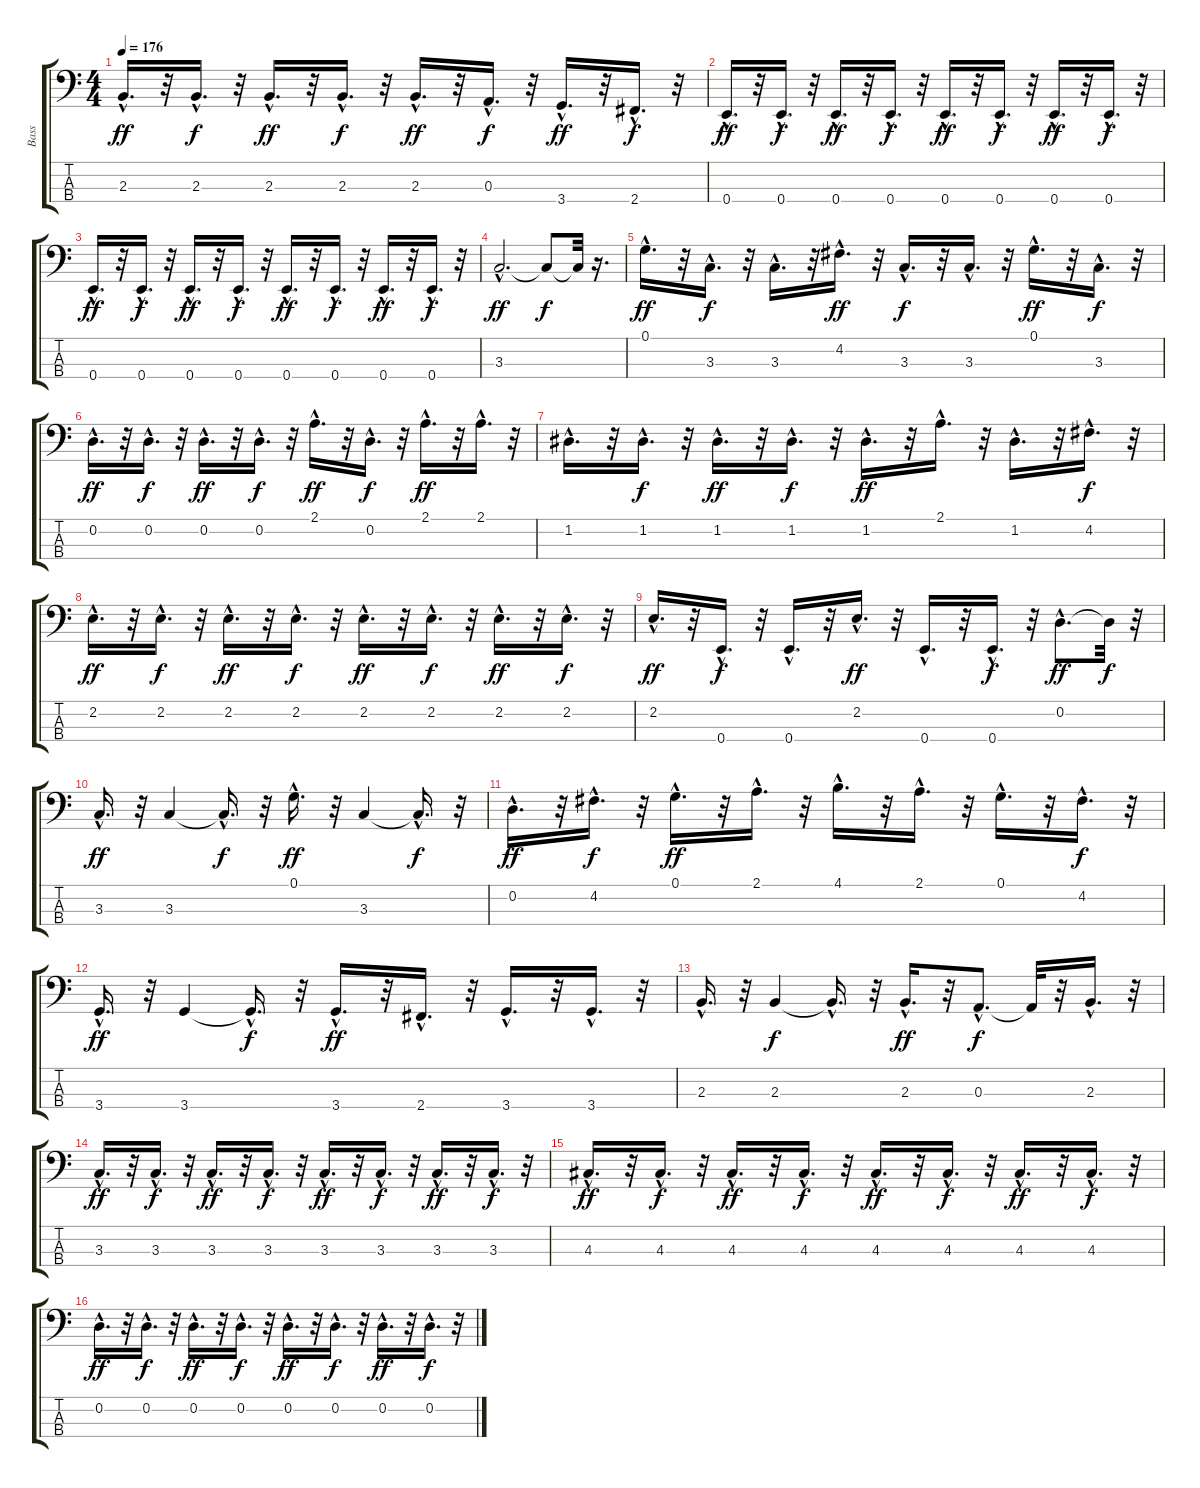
\track ("Bass" "Bass") {instrument electricbassfinger}
\staff {score tabs}
\tuning (G2 D2 A1 E1) {hide}
\ts (4 4)
\tempo 176
\clef f4
\ks c
2.3{hac}.16{d dy ff} r.32 2.3{hac}.16{d dy f} r.32 2.3{hac}.16{d dy ff} r.32 2.3{hac}.16{d dy f} r.32 2.3{hac}.16{d dy ff} r.32 0.3{hac}.16{d dy f} r.32 3.4{hac}.16{d dy ff} r.32 2.4{hac}.16{d dy f} r.32 |
0.4{hac}.16{d dy ff} r.32 0.4{hac}.16{d dy f} r.32 0.4{hac}.16{d dy ff} r.32 0.4{hac}.16{d dy f} r.32 0.4{hac}.16{d dy ff} r.32 0.4{hac}.16{d dy f} r.32 0.4{hac}.16{d dy ff} r.32 0.4{hac}.16{d dy f} r.32 |
0.4{hac}.16{d dy ff} r.32 0.4{hac}.16{d dy f} r.32 0.4{hac}.16{d dy ff} r.32 0.4{hac}.16{d dy f} r.32 0.4{hac}.16{d dy ff} r.32 0.4{hac}.16{d dy f} r.32 0.4{hac}.16{d dy ff} r.32 0.4{hac}.16{d dy f} r.32 |
3.3{hac}.2{d dy ff} 3.3{t}.8{dy f} 3.3{t}.32 r.16{d} |
0.1{hac}.16{d dy ff} r.32 3.3{hac}.16{d dy f} r.32 3.3{hac}.16{d} r.32 4.2{hac}.16{d dy ff} r.32 3.3{hac}.16{d dy f} r.32 3.3{hac}.16{d} r.32 0.1{hac}.16{d dy ff} r.32 3.3{hac}.16{d dy f} r.32 |
0.2{hac}.16{d dy ff} r.32 0.2{hac}.16{d dy f} r.32 0.2{hac}.16{d dy ff} r.32 0.2{hac}.16{d dy f} r.32 2.1{hac}.16{d dy ff} r.32 0.2{hac}.16{d dy f} r.32 2.1{hac}.16{d dy ff} r.32 2.1{hac}.16{d} r.32 |
1.2{hac}.16{d} r.32 1.2{hac}.16{d dy f} r.32 1.2{hac}.16{d dy ff} r.32 1.2{hac}.16{d dy f} r.32 1.2{hac}.16{d dy ff} r.32 2.1{hac}.16{d} r.32 1.2{hac}.16{d} r.32 4.2{hac}.16{d dy f} r.32 |
2.2{hac}.16{d dy ff} r.32 2.2{hac}.16{d dy f} r.32 2.2{hac}.16{d dy ff} r.32 2.2{hac}.16{d dy f} r.32 2.2{hac}.16{d dy ff} r.32 2.2{hac}.16{d dy f} r.32 2.2{hac}.16{d dy ff} r.32 2.2{hac}.16{d dy f} r.32 |
2.2{hac}.16{d dy ff} r.32 0.4{hac}.16{d dy f} r.32 0.4{hac}.16{d} r.32 2.2{hac}.16{d dy ff} r.32 0.4{hac}.16{d} r.32 0.4{hac}.16{d dy f} r.32 0.2{hac}.8{d dy ff} 0.2{t}.32{dy f} r.32 |
3.3{hac}.16{d dy ff} r.32 3.3.4 3.3{hac t}.16{d dy f} r.32 0.1{hac}.16{d dy ff} r.32 3.3.4 3.3{hac t}.16{d dy f} r.32 |
0.2{hac}.16{d dy ff} r.32 4.2{hac}.16{d dy f} r.32 0.1{hac}.16{d dy ff} r.32 2.1{hac}.16{d} r.32 4.1{hac}.16{d} r.32 2.1{hac}.16{d} r.32 0.1{hac}.16{d} r.32 4.2{hac}.16{d dy f} r.32 |
3.4{hac}.16{d dy ff} r.32 3.4.4 3.4{hac t}.16{d dy f} r.32 3.4{hac}.16{d dy ff} r.32 2.4{hac}.16{d} r.32 3.4{hac}.16{d} r.32 3.4{hac}.16{d} r.32 |
2.3{hac}.16{d} r.32 2.3.4{dy f} 2.3{hac t}.16{d} r.32 2.3{hac}.16{d dy ff} r.32 0.3{hac}.8{d dy f} 0.3{t}.32 r.32 2.3{hac}.16{d} r.32 |
3.3{hac}.16{d dy ff} r.32 3.3{hac}.16{d dy f} r.32 3.3{hac}.16{d dy ff} r.32 3.3{hac}.16{d dy f} r.32 3.3{hac}.16{d dy ff} r.32 3.3{hac}.16{d dy f} r.32 3.3{hac}.16{d dy ff} r.32 3.3{hac}.16{d dy f} r.32 |
4.3{hac}.16{d dy ff} r.32 4.3{hac}.16{d dy f} r.32 4.3{hac}.16{d dy ff} r.32 4.3{hac}.16{d dy f} r.32 4.3{hac}.16{d dy ff} r.32 4.3{hac}.16{d dy f} r.32 4.3{hac}.16{d dy ff} r.32 4.3{hac}.16{d dy f} r.32 |
0.2{hac}.16{d dy ff} r.32 0.2{hac}.16{d dy f} r.32 0.2{hac}.16{d dy ff} r.32 0.2{hac}.16{d dy f} r.32 0.2{hac}.16{d dy ff} r.32 0.2{hac}.16{d dy f} r.32 0.2{hac}.16{d dy ff} r.32 0.2{hac}.16{d dy f} r.32
